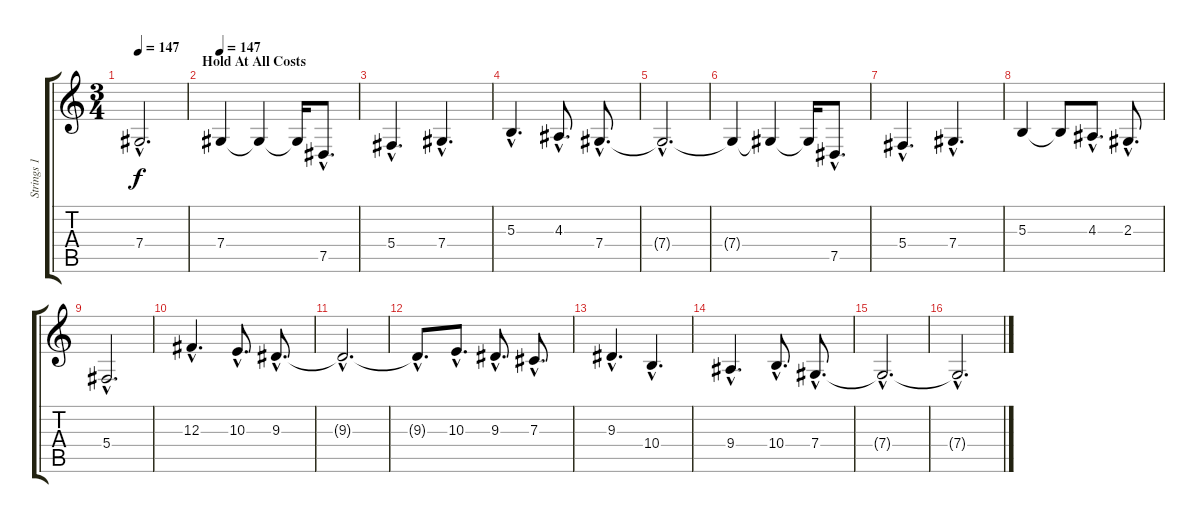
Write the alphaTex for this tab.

\track ("Strings 1" "Strings 1") {instrument stringensemble1}
\staff {score tabs}
\tuning (Eb4 Bb3 Gb3 Db3 Ab2 Eb2) {hide}
\ts (3 4)
\tempo 147
\clef g2
\ks c
7.4{hac t}.2{d dy f} |
\section ("" "Hold At All Costs")
\tempo 147
7.4.4{balance 2 instrument flute} 7.4{t}.4 7.4{t}.16 7.5{hac}.8{d} |
5.4{hac}.4{d} 7.4{hac}.4{d} |
5.3{hac}.4{d} 4.3{hac}.8{d} 7.4{hac}.8{d} |
7.4{hac t}.2{d} |
7.4{t}.4{balance 2 instrument flute} 7.4{t}.4 7.4{t}.16 7.5{hac}.8{d} |
5.4{hac}.4{d} 7.4{hac}.4{d} |
5.3.4 5.3{t}.8 4.3{hac}.8{d} 2.3{hac}.8{d} |
5.4{hac}.2{d} |
12.3{hac}.4{d} 10.3{hac}.8{d} 9.3{hac}.8{d} |
9.3{hac t}.2{d} |
9.3{hac t}.8{d} 10.3{hac}.8{d} 9.3{hac}.8{d} 7.3{hac}.8{d} |
9.3{hac}.4{d} 10.4{hac}.4{d} |
9.4{hac}.4{d} 10.4{hac}.8{d} 7.4{hac}.8{d} |
7.4{hac t}.2{d} |
7.4{hac t}.2{d}
